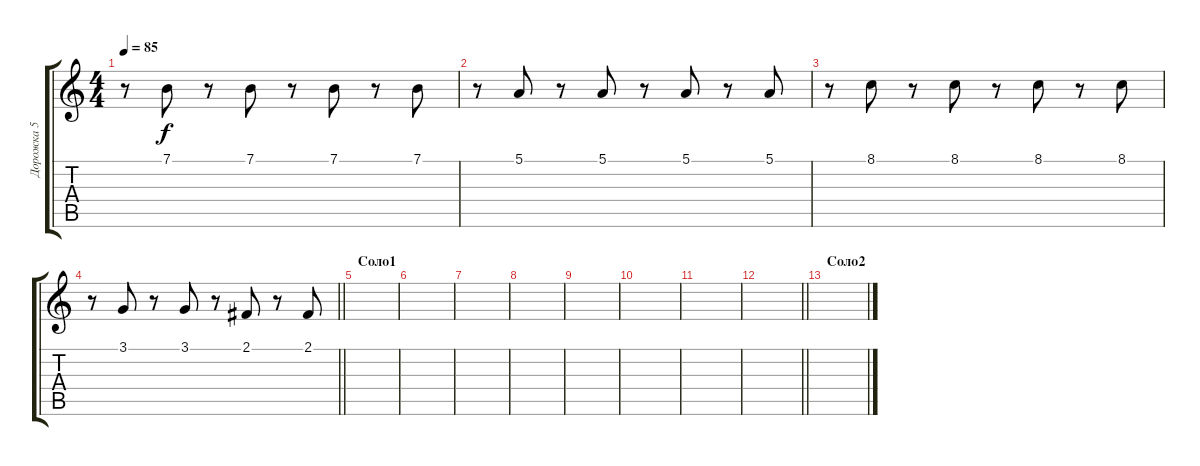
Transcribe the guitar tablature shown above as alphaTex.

\track ("Дорожка 5" "Дорожка 5") {instrument orchestralharp}
\staff {score tabs}
\tuning (E4 B3 G3 D3 A2 E2) {hide}
\ts (4 4)
\tempo 85
\clef g2
\ks c
r.8{dy f} 7.1.8 r.8 7.1.8 r.8 7.1.8 r.8 7.1.8 |
r.8 5.1.8 r.8 5.1.8 r.8 5.1.8 r.8 5.1.8 |
r.8 8.1.8 r.8 8.1.8 r.8 8.1.8 r.8 8.1.8 |
\barLineRight lightlight
r.8 3.1.8 r.8 3.1.8 r.8 2.1.8 r.8 2.1.8 |
\section ("" "Соло1")
|
|
|
|
|
|
|
\barLineRight lightlight
|
\section ("" "Соло2")
